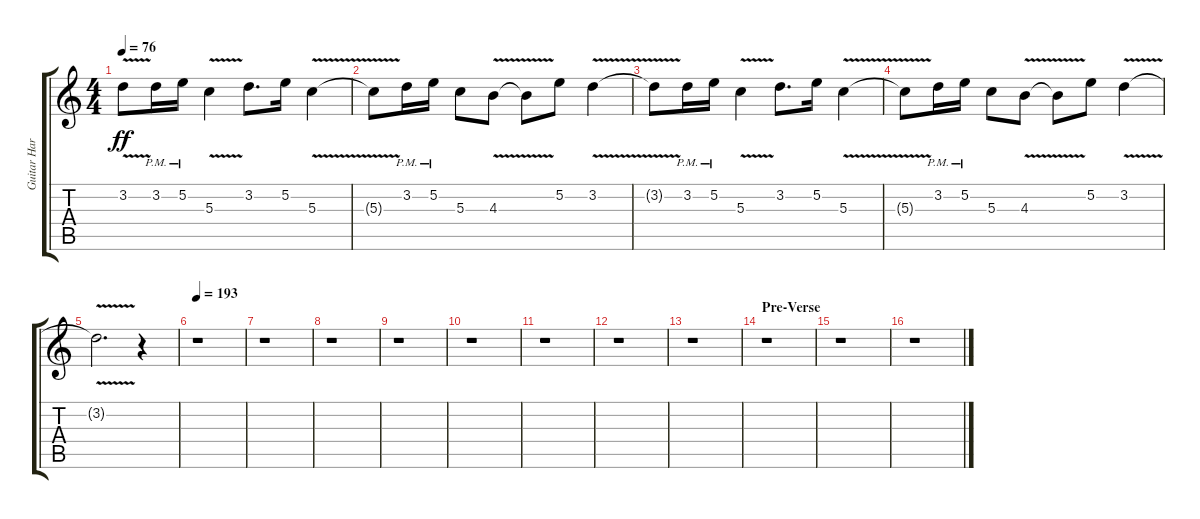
\track ("Guitar Harmony I" "Guitar Har") {instrument distortionguitar}
\staff {score tabs}
\tuning (E4 B3 G3 D3 A2 E2) {hide}
\ts (4 4)
\tempo 76
\clef g2
\ks c
3.2{v t}.8{dy ff} 3.2{pm}.16 5.2{pm}.16 5.3{v}.4 3.2.8{d} 5.2.16 5.3{v}.4 |
5.3{v t}.8 3.2{pm}.16 5.2{pm}.16 5.3.8 4.3{v}.8 4.3{v t}.8 5.2.8 3.2{v}.4 |
3.2{v t}.8 3.2{pm}.16 5.2{pm}.16 5.3{v}.4 3.2.8{d} 5.2.16 5.3{v}.4 |
5.3{v t}.8 3.2{pm}.16 5.2{pm}.16 5.3.8 4.3{v}.8 4.3{v t}.8 5.2.8 3.2{v}.4 |
3.2{v t}.2{d} r.4 |
\tempo 193
r.1 |
r.1 |
r.1 |
r.1 |
r.1 |
r.1 |
r.1 |
r.1 |
\section ("" "Pre-Verse")
r.1 |
r.1 |
r.1
